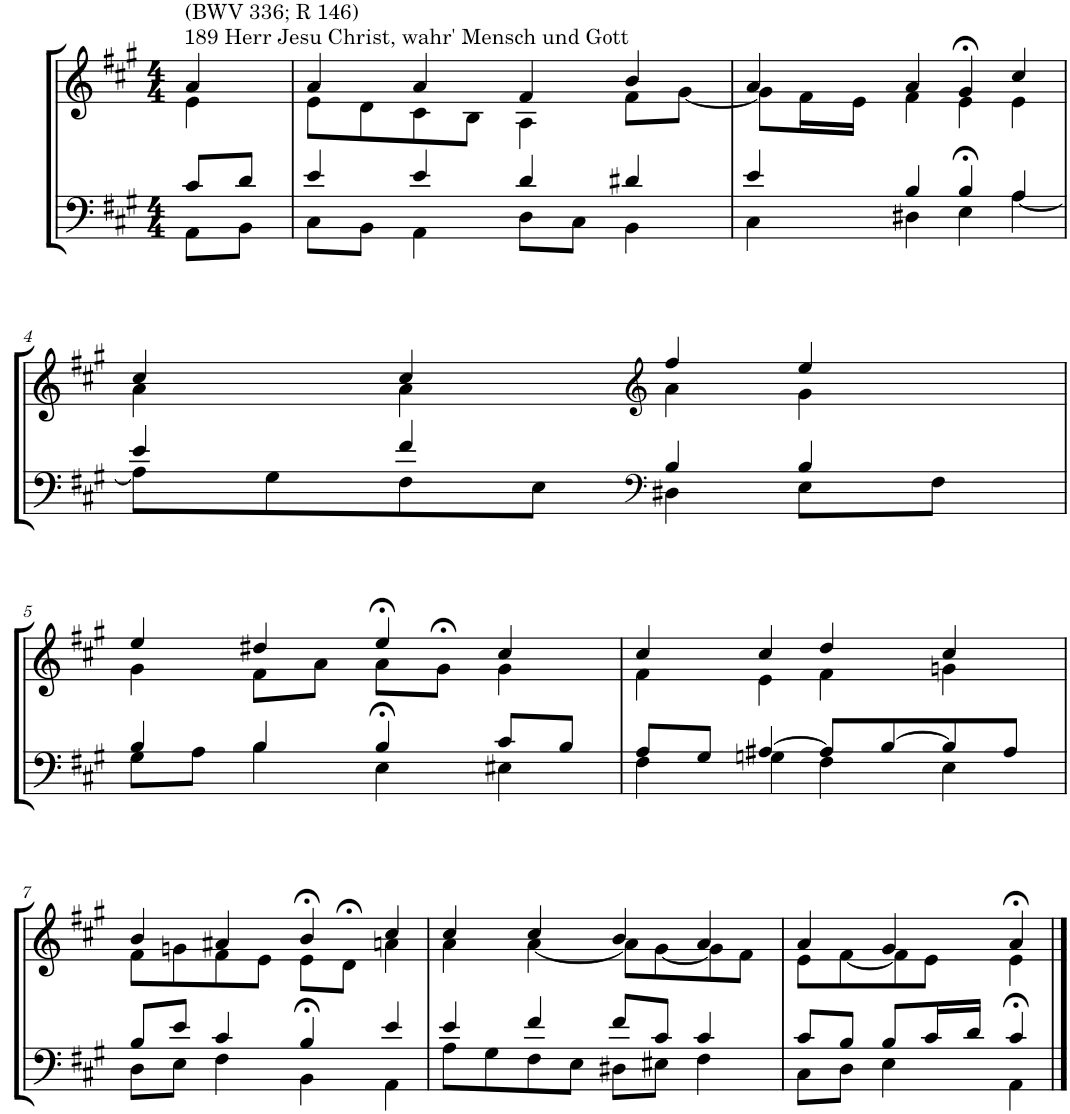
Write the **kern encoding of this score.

**kern	**kern
*part2	*part1
*staff2	*staff1
*I"Tenor/Baß	*I"Sopran/Alt
*clefF4	*clefG2
*k[f#c#g#]	*k[f#c#g#]
*M4/4	*M4/4
=1	=1
*^	*^
!	!	!LO:TX:a:t=189 Herr Jesu Christ, wahr' Mensch und Gott	!
!	!	!LO:TX:a:t=(BWV 336; R 146)	!
8c#/L	8AA\L	4a/	4e\
8d/J	8BB\J	.	.
=2	=2	=2	=2
4e/	8C#\L	4a/	8e\L
.	8BB\J	.	8d\
4e/	4AA\	4a/	8c#\
.	.	.	8B\J
4d/	8D\L	4f#/	4A\
.	8C#\J	.	.
4d#X/	4BB\	4b/	8f#\L
.	.	.	[8g#\J
=3	=3	=3	=3
4e/	4C#\	4a/	8g#\L]
.	.	.	16f#\L
.	.	.	16e\JJ
4B/	4D#X\	4a/	4f#\
4B/	4E>\	4g#>/	4e\
4A/	[4A\	4cc#/	4e\
!!LO:LB:g=z	!!
=4	=4	=4	=4
4e/	8A\L]	4cc#/	4a\
.	8G#\	.	.
4f#/	8F#\	4cc#/	4a\
.	8E\J	.	.
*clefF4	*	*clefG2	*
4B/	4D#X\	4ff#/	4a\
4B/	8E\L	4ee/	4g#\
.	8F#\J	.	.
!!LO:LB:g=z	!!
=5	=5	=5	=5
4B/	8G#\L	4ee/	4g#\
.	8A\J	.	.
4B/	4B\	4dd#X/	8f#\L
.	.	.	8a\J
4B/	4E>\	4ee>/	8a\L
.	.	.	8g#>\J
8c#/L	4E#X\	4cc#/	4g#\
8B/J	.	.	.
=6	=6	=6	=6
8A/L	4F#\	4cc#/	4f#\
8G#/J	.	.	.
[4A#X/	4Gn\	4cc#/	4e\
8A#/L]	4F#\	4dd/	4f#\
[8B/	.	.	.
8B/]	4E\	4cc#/	4gn\
8A#/J	.	.	.
!!LO:LB:g=z	!!
=7	=7	=7	=7
8B/L	8D\L	4b/	8f#\L
8e/J	8E\J	.	8gn\
4c#/	4F#\	4a#X/	8f#\
.	.	.	8e\J
4B/	4BB>\	4b>/	8e\L
.	.	.	8d>\J
4e/	4AA\	4cc#/	4an\
=8	=8	=8	=8
4e/	8A\L	4cc#/	4a\
.	8G#\	.	.
4f#/	8F#\	4cc#/	[4a\
.	8E\J	.	.
8f#/L	8D#X\L	4b/	8a\L]
8c#/J	8E#X\J	.	[8g#\
4c#/	4F#\	4a/	8g#\]
.	.	.	8f#\J
=9	=9	=9	=9
8c#/L	8C#\L	4a/	8e\L
8B/J	8D\J	.	[8f#\
8B/L	4E\	4g#/	8f#\]
16c#/L	.	.	8e\J
16d/JJ	.	.	.
4c#/	4AA>\	4a/	4e>\
*v	*v	*	*
*	*v	*v
==	==
*-	*-
